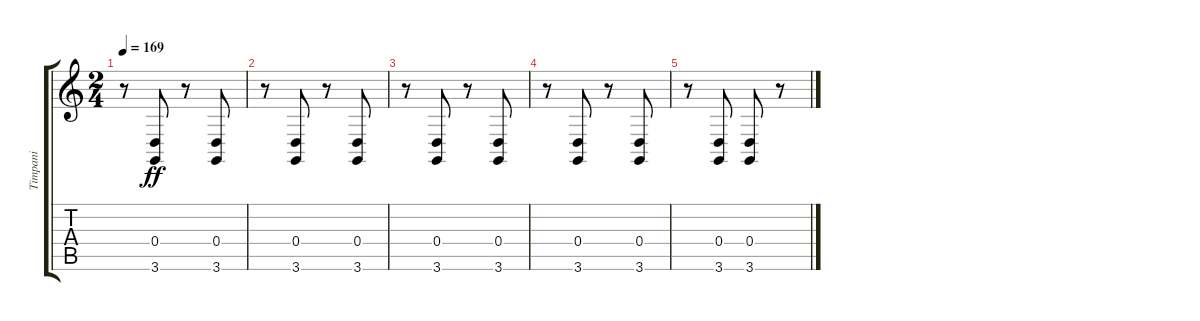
\track ("Timpani" "Timpani") {instrument timpani}
\staff {score tabs}
\tuning (E4 B3 G3 D3 A2 E2) {hide}
\ts (2 4)
\tempo 169
\clef g2
\ks c
r.8{dy ff} (0.4 3.6).8 r.8 (0.4 3.6).8 |
r.8 (0.4 3.6).8 r.8 (0.4 3.6).8 |
r.8 (0.4 3.6).8 r.8 (0.4 3.6).8 |
r.8 (0.4 3.6).8 r.8 (0.4 3.6).8 |
r.8 (0.4 3.6).8 (0.4 3.6).8 r.8
